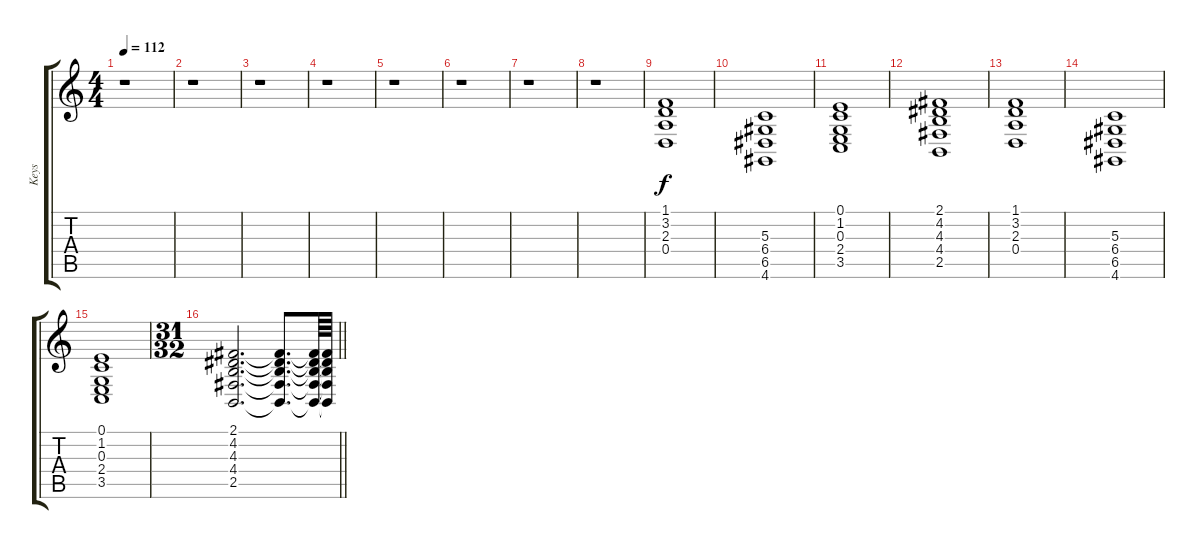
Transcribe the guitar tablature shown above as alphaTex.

\track ("Keys" "Keys") {instrument stringensemble1}
\staff {score tabs}
\tuning (E4 B3 G3 D3 A2 E2) {hide}
\ts (4 4)
\tempo 112
\clef g2
\ks c
r.1{dy f} |
r.1 |
r.1 |
r.1 |
r.1 |
r.1 |
r.1 |
r.1 |
(1.1 3.2 2.3 0.4).1 |
(5.3 6.4 6.5 4.6).1 |
(0.1 1.2 0.3 2.4 3.5).1 |
(2.1 4.2 4.3 4.4 2.5).1 |
(1.1 3.2 2.3 0.4).1 |
(5.3 6.4 6.5 4.6).1 |
(0.1 1.2 0.3 2.4 3.5).1 |
\ts (31 32)
\barLineRight lightlight
(2.1 4.2 4.3 4.4 2.5).2{d} (2.1{t} 4.2{t} 4.3{t} 4.4{t} 2.5{t}).8{d} (2.1{t} 4.2{t} 4.3{t} 4.4{t} 2.5{t}).64 (2.1{t} 4.2{t} 4.3{t} 4.4{t} 2.5{t}).64
